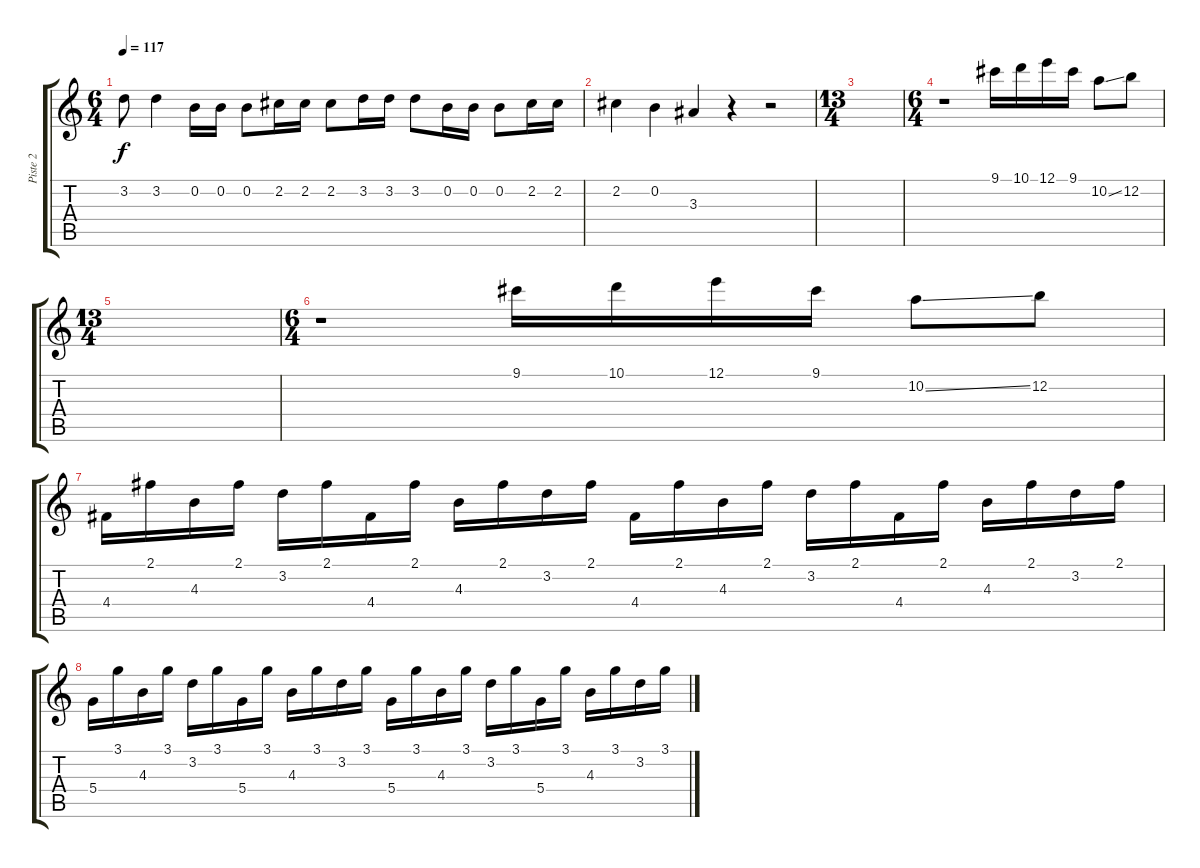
\track ("Piste 2" "Piste 2") {instrument acousticguitarsteel}
\staff {score tabs}
\tuning (E4 B3 G3 D3 A2 E2) {hide}
\ts (6 4)
\tempo 117
\clef g2
\ks c
3.2.8{dy f} 3.2.4 0.2.16 0.2.16 0.2.8 2.2.16 2.2.16 2.2.8 3.2.16 3.2.16 3.2.8 0.2.16 0.2.16 0.2.8 2.2.16 2.2.16 |
2.2.4 0.2.4 3.3.4 r.4 r.2 |
\ts (13 4)
|
\ts (6 4)
r.1 9.1.16 10.1.16 12.1.16 9.1.16 10.2{ss}.8 12.2.8 |
\ts (13 4)
|
\ts (6 4)
r.1 9.1.16 10.1.16 12.1.16 9.1.16 10.2{ss}.8 12.2.8 |
4.4.16 2.1.16 4.3.16 2.1.16 3.2.16 2.1.16 4.4.16 2.1.16 4.3.16 2.1.16 3.2.16 2.1.16 4.4.16 2.1.16 4.3.16 2.1.16 3.2.16 2.1.16 4.4.16 2.1.16 4.3.16 2.1.16 3.2.16 2.1.16 |
5.4.16 3.1.16 4.3.16 3.1.16 3.2.16 3.1.16 5.4.16 3.1.16 4.3.16 3.1.16 3.2.16 3.1.16 5.4.16 3.1.16 4.3.16 3.1.16 3.2.16 3.1.16 5.4.16 3.1.16 4.3.16 3.1.16 3.2.16 3.1.16
